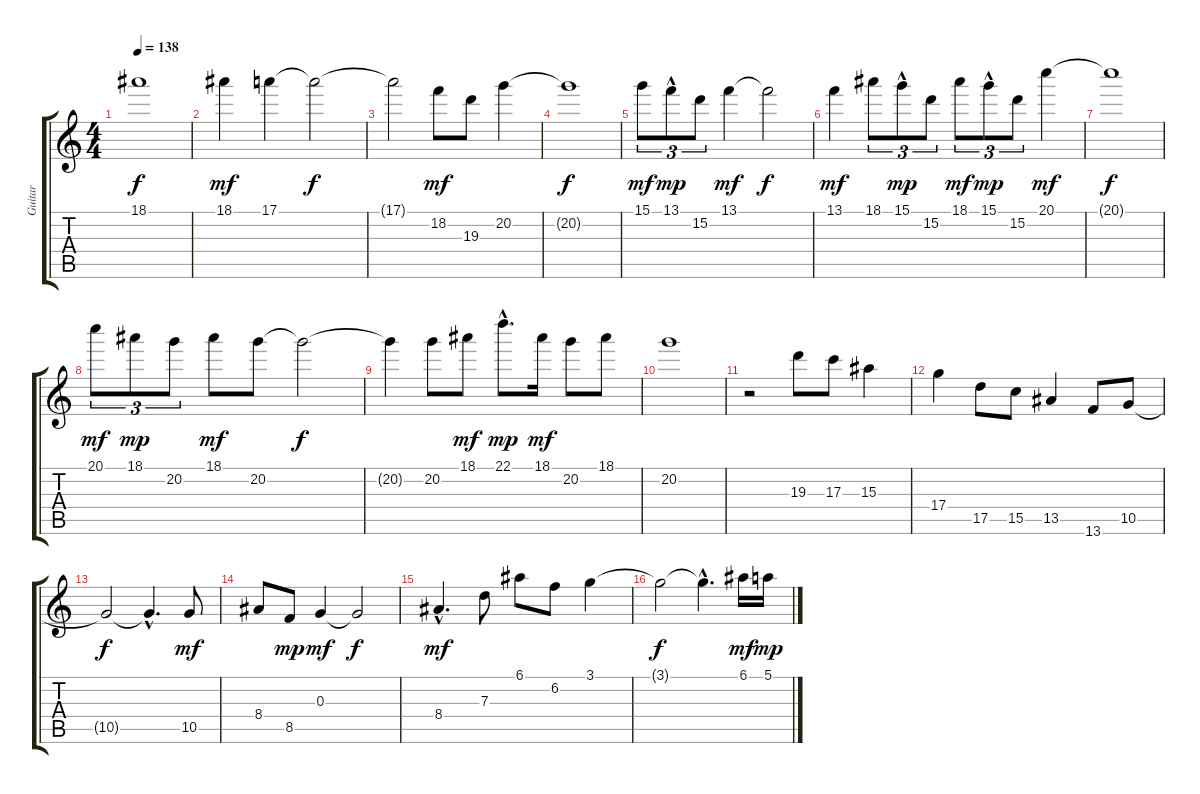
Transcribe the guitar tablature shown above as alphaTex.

\track ("Guitar" "Guitar") {instrument electricguitarjazz}
\staff {score tabs}
\tuning (E4 B3 G3 D3 A2 E2) {hide}
\ts (4 4)
\tempo 138
\clef g2
\ks c
18.1{t}.1{dy f} |
18.1.4{dy mf} 17.1.4 17.1{t}.2{dy f} |
17.1{t}.2 18.2.8{dy mf} 19.3.8 20.2.4 |
20.2{t}.1{dy f} |
15.1.8{tu (3 2) dy mf} 13.1{hac}.8{tu (3 2) dy mp} 15.2.8{tu (3 2)} 13.1.4{dy mf} 13.1{t}.2{dy f} |
13.1.4{dy mf} 18.1.8{tu (3 2)} 15.1{hac}.8{tu (3 2) dy mp} 15.2.8{tu (3 2)} 18.1.8{tu (3 2) dy mf} 15.1{hac}.8{tu (3 2) dy mp} 15.2.8{tu (3 2)} 20.1.4{dy mf} |
20.1{t}.1{dy f} |
20.1.8{tu (3 2) dy mf} 18.1.8{tu (3 2) dy mp} 20.2.8{tu (3 2)} 18.1.8{dy mf} 20.2.8 20.2{t}.2{dy f} |
20.2{t}.4 20.2.8 18.1.8{dy mf} 22.1{hac}.8{d dy mp} 18.1.16{dy mf} 20.2.8 18.1.8 |
20.2.1 |
r.2 19.3.8 17.3.8 15.3.4 |
17.4.4 17.5.8 15.5.8 13.5.4 13.6.8 10.5.8 |
10.5{t}.2{dy f} 10.5{hac t}.4{d} 10.5.8{dy mf} |
8.4.8 8.5.8{dy mp} 0.3.4{dy mf} 0.3{t}.2{dy f} |
8.4{hac}.4{d dy mf} 7.3.8 6.1.8 6.2.8 3.1.4 |
3.1{t}.2{dy f} 3.1{hac t}.4{d} 6.1.16{dy mf} 5.1.16{dy mp}
